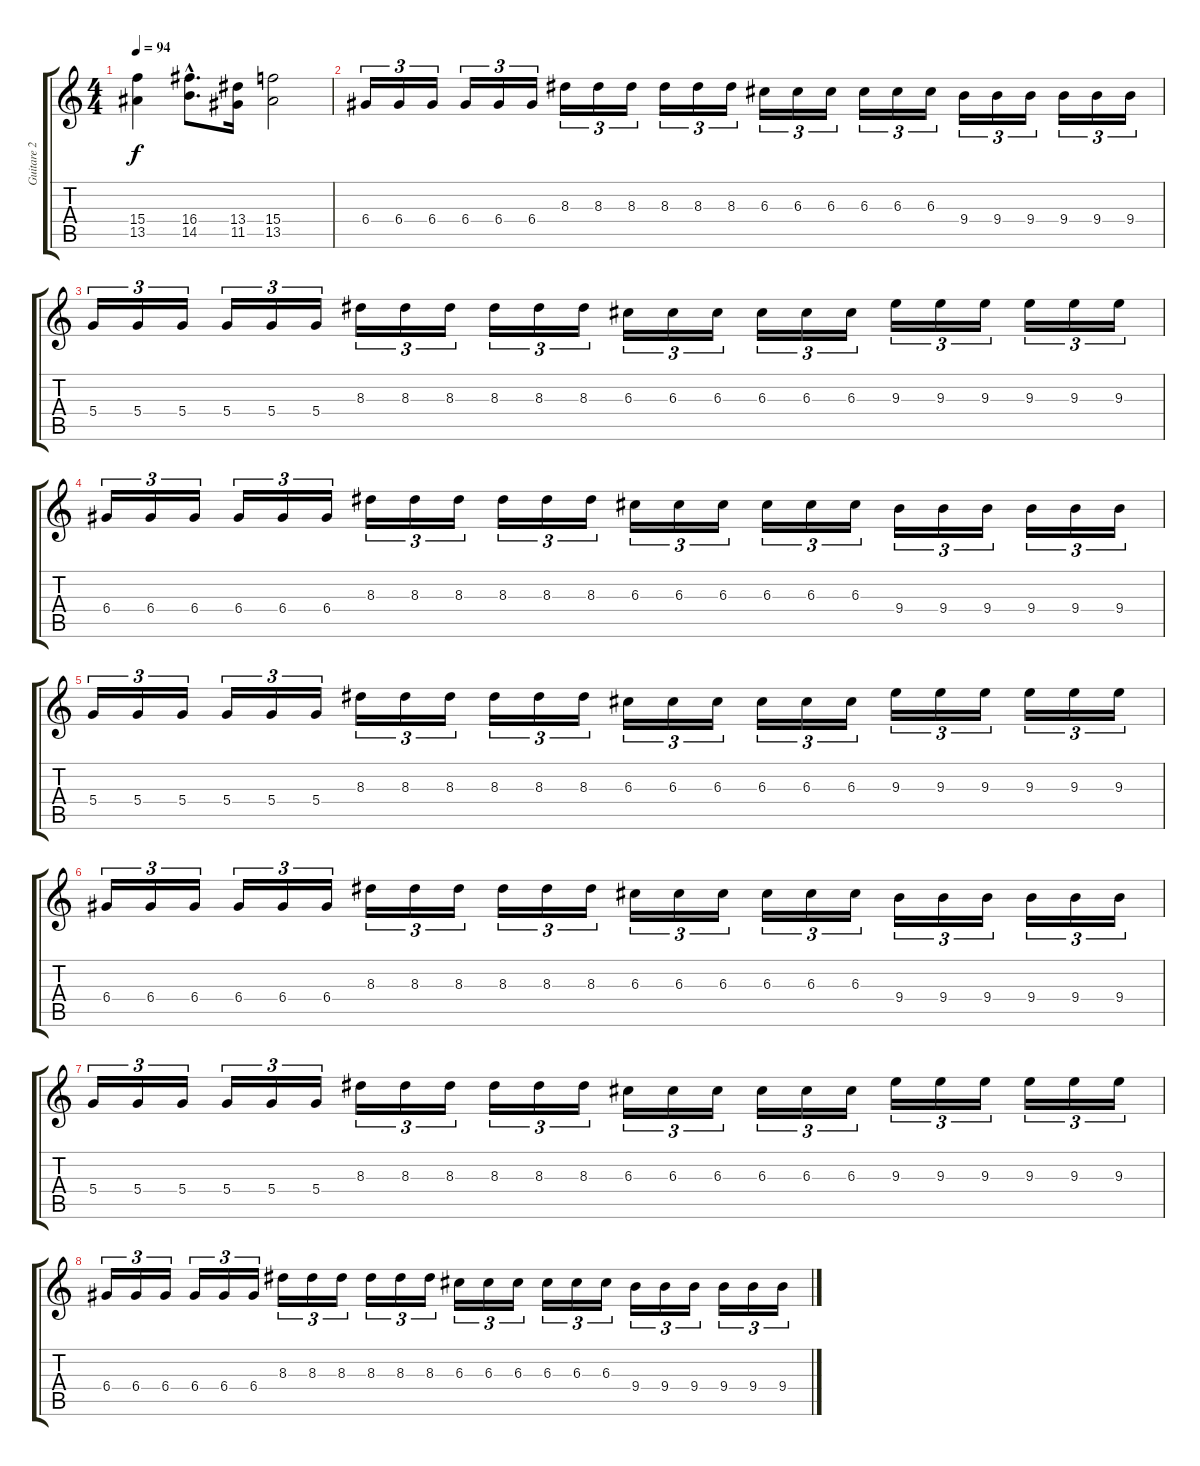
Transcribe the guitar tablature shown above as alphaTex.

\track ("Guitare 2" "Guitare 2") {instrument distortionguitar}
\staff {score tabs}
\tuning (E4 B3 G3 D3 A2 E2) {hide}
\ts (4 4)
\tempo 94
\clef g2
\ks c
(15.4 13.5).4{dy f} (16.4{hac} 14.5{hac}).8{d} (13.4 11.5).16 (15.4 13.5).2 |
6.4.16{tu (3 2)} 6.4.16{tu (3 2)} 6.4.16{tu (3 2)} 6.4.16{tu (3 2)} 6.4.16{tu (3 2)} 6.4.16{tu (3 2)} 8.3.16{tu (3 2)} 8.3.16{tu (3 2)} 8.3.16{tu (3 2)} 8.3.16{tu (3 2)} 8.3.16{tu (3 2)} 8.3.16{tu (3 2)} 6.3.16{tu (3 2)} 6.3.16{tu (3 2)} 6.3.16{tu (3 2)} 6.3.16{tu (3 2)} 6.3.16{tu (3 2)} 6.3.16{tu (3 2)} 9.4.16{tu (3 2)} 9.4.16{tu (3 2)} 9.4.16{tu (3 2)} 9.4.16{tu (3 2)} 9.4.16{tu (3 2)} 9.4.16{tu (3 2)} |
5.4.16{tu (3 2)} 5.4.16{tu (3 2)} 5.4.16{tu (3 2)} 5.4.16{tu (3 2)} 5.4.16{tu (3 2)} 5.4.16{tu (3 2)} 8.3.16{tu (3 2)} 8.3.16{tu (3 2)} 8.3.16{tu (3 2)} 8.3.16{tu (3 2)} 8.3.16{tu (3 2)} 8.3.16{tu (3 2)} 6.3.16{tu (3 2)} 6.3.16{tu (3 2)} 6.3.16{tu (3 2)} 6.3.16{tu (3 2)} 6.3.16{tu (3 2)} 6.3.16{tu (3 2)} 9.3.16{tu (3 2)} 9.3.16{tu (3 2)} 9.3.16{tu (3 2)} 9.3.16{tu (3 2)} 9.3.16{tu (3 2)} 9.3.16{tu (3 2)} |
6.4.16{tu (3 2)} 6.4.16{tu (3 2)} 6.4.16{tu (3 2)} 6.4.16{tu (3 2)} 6.4.16{tu (3 2)} 6.4.16{tu (3 2)} 8.3.16{tu (3 2)} 8.3.16{tu (3 2)} 8.3.16{tu (3 2)} 8.3.16{tu (3 2)} 8.3.16{tu (3 2)} 8.3.16{tu (3 2)} 6.3.16{tu (3 2)} 6.3.16{tu (3 2)} 6.3.16{tu (3 2)} 6.3.16{tu (3 2)} 6.3.16{tu (3 2)} 6.3.16{tu (3 2)} 9.4.16{tu (3 2)} 9.4.16{tu (3 2)} 9.4.16{tu (3 2)} 9.4.16{tu (3 2)} 9.4.16{tu (3 2)} 9.4.16{tu (3 2)} |
5.4.16{tu (3 2)} 5.4.16{tu (3 2)} 5.4.16{tu (3 2)} 5.4.16{tu (3 2)} 5.4.16{tu (3 2)} 5.4.16{tu (3 2)} 8.3.16{tu (3 2)} 8.3.16{tu (3 2)} 8.3.16{tu (3 2)} 8.3.16{tu (3 2)} 8.3.16{tu (3 2)} 8.3.16{tu (3 2)} 6.3.16{tu (3 2)} 6.3.16{tu (3 2)} 6.3.16{tu (3 2)} 6.3.16{tu (3 2)} 6.3.16{tu (3 2)} 6.3.16{tu (3 2)} 9.3.16{tu (3 2)} 9.3.16{tu (3 2)} 9.3.16{tu (3 2)} 9.3.16{tu (3 2)} 9.3.16{tu (3 2)} 9.3.16{tu (3 2)} |
6.4.16{tu (3 2)} 6.4.16{tu (3 2)} 6.4.16{tu (3 2)} 6.4.16{tu (3 2)} 6.4.16{tu (3 2)} 6.4.16{tu (3 2)} 8.3.16{tu (3 2)} 8.3.16{tu (3 2)} 8.3.16{tu (3 2)} 8.3.16{tu (3 2)} 8.3.16{tu (3 2)} 8.3.16{tu (3 2)} 6.3.16{tu (3 2)} 6.3.16{tu (3 2)} 6.3.16{tu (3 2)} 6.3.16{tu (3 2)} 6.3.16{tu (3 2)} 6.3.16{tu (3 2)} 9.4.16{tu (3 2)} 9.4.16{tu (3 2)} 9.4.16{tu (3 2)} 9.4.16{tu (3 2)} 9.4.16{tu (3 2)} 9.4.16{tu (3 2)} |
5.4.16{tu (3 2)} 5.4.16{tu (3 2)} 5.4.16{tu (3 2)} 5.4.16{tu (3 2)} 5.4.16{tu (3 2)} 5.4.16{tu (3 2)} 8.3.16{tu (3 2)} 8.3.16{tu (3 2)} 8.3.16{tu (3 2)} 8.3.16{tu (3 2)} 8.3.16{tu (3 2)} 8.3.16{tu (3 2)} 6.3.16{tu (3 2)} 6.3.16{tu (3 2)} 6.3.16{tu (3 2)} 6.3.16{tu (3 2)} 6.3.16{tu (3 2)} 6.3.16{tu (3 2)} 9.3.16{tu (3 2)} 9.3.16{tu (3 2)} 9.3.16{tu (3 2)} 9.3.16{tu (3 2)} 9.3.16{tu (3 2)} 9.3.16{tu (3 2)} |
6.4.16{tu (3 2)} 6.4.16{tu (3 2)} 6.4.16{tu (3 2)} 6.4.16{tu (3 2)} 6.4.16{tu (3 2)} 6.4.16{tu (3 2)} 8.3.16{tu (3 2)} 8.3.16{tu (3 2)} 8.3.16{tu (3 2)} 8.3.16{tu (3 2)} 8.3.16{tu (3 2)} 8.3.16{tu (3 2)} 6.3.16{tu (3 2)} 6.3.16{tu (3 2)} 6.3.16{tu (3 2)} 6.3.16{tu (3 2)} 6.3.16{tu (3 2)} 6.3.16{tu (3 2)} 9.4.16{tu (3 2)} 9.4.16{tu (3 2)} 9.4.16{tu (3 2)} 9.4.16{tu (3 2)} 9.4.16{tu (3 2)} 9.4.16{tu (3 2)}
